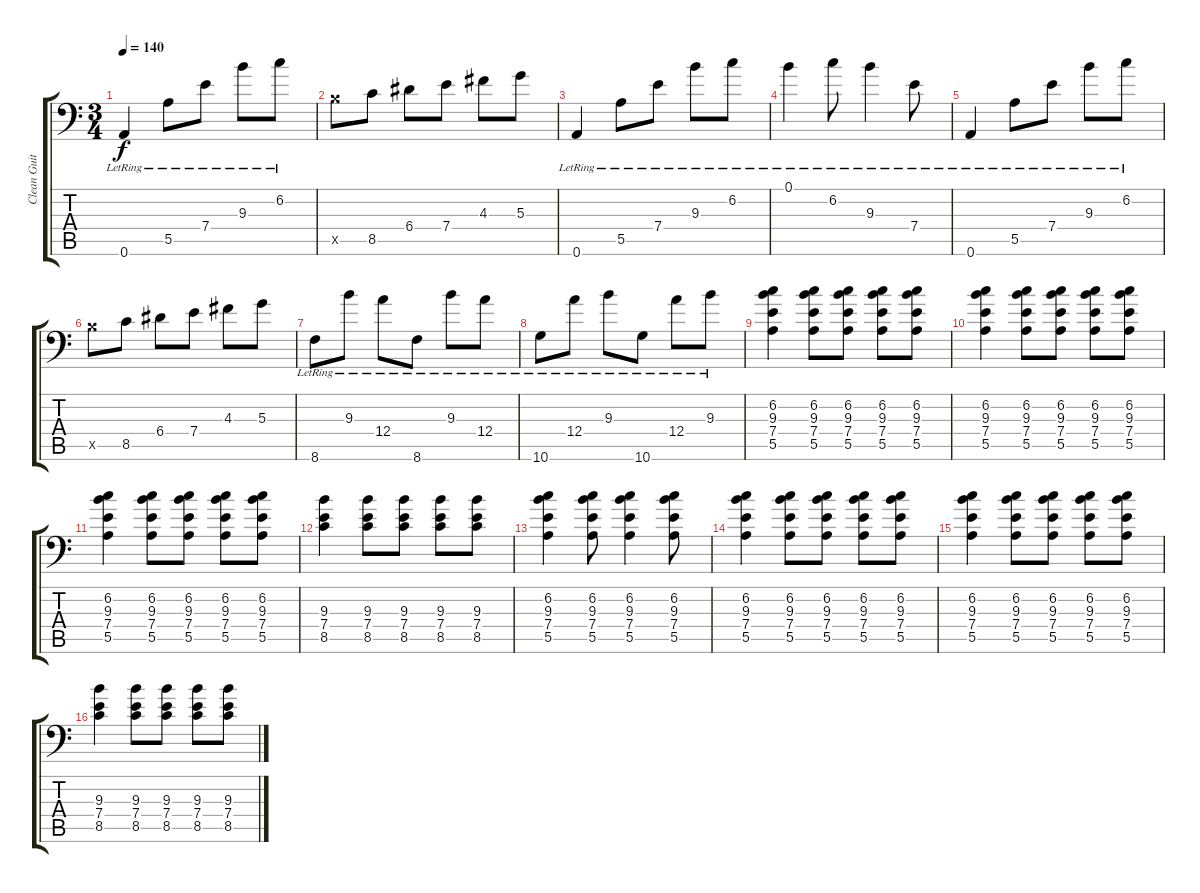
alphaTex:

\track ("Clean Guitar" "Clean Guit") {instrument electricguitarclean}
\staff {score tabs}
\tuning (B3 Gb3 D3 A2 E2 A1) {hide}
\ts (3 4)
\tempo 140
\clef f4
\ks c
0.6{lr}.4{dy f} 5.5{lr}.8 7.4{lr}.8 9.3{lr}.8 6.2{lr}.8 |
7.5{x}.8 8.5.8 6.4.8 7.4.8 4.3.8 5.3.8 |
0.6{lr}.4 5.5{lr}.8 7.4{lr}.8 9.3{lr}.8 6.2{lr}.8 |
0.1{lr}.4 6.2{lr}.8 9.3{lr}.4 7.4{lr}.8 |
0.6{lr}.4 5.5{lr}.8 7.4{lr}.8 9.3{lr}.8 6.2{lr}.8 |
7.5{x}.8 8.5.8 6.4.8 7.4.8 4.3.8 5.3.8 |
8.6{lr}.8 9.3{lr}.8 12.4{lr}.8 8.6{lr}.8 9.3{lr}.8 12.4{lr}.8 |
10.6{lr}.8 12.4{lr}.8 9.3{lr}.8 10.6{lr}.8 12.4{lr}.8 9.3{lr}.8 |
(6.2 9.3 7.4 5.5).4 (6.2 9.3 7.4 5.5).8 (6.2 9.3 7.4 5.5).8 (6.2 9.3 7.4 5.5).8 (6.2 9.3 7.4 5.5).8 |
(6.2 9.3 7.4 5.5).4 (6.2 9.3 7.4 5.5).8 (6.2 9.3 7.4 5.5).8 (6.2 9.3 7.4 5.5).8 (6.2 9.3 7.4 5.5).8 |
(6.2 9.3 7.4 5.5).4 (6.2 9.3 7.4 5.5).8 (6.2 9.3 7.4 5.5).8 (6.2 9.3 7.4 5.5).8 (6.2 9.3 7.4 5.5).8 |
(9.3 7.4 8.5).4 (9.3 7.4 8.5).8 (9.3 7.4 8.5).8 (9.3 7.4 8.5).8 (9.3 7.4 8.5).8 |
(6.2 9.3 7.4 5.5).4 (6.2 9.3 7.4 5.5).8 (6.2 9.3 7.4 5.5).4 (6.2 9.3 7.4 5.5).8 |
(6.2 9.3 7.4 5.5).4 (6.2 9.3 7.4 5.5).8 (6.2 9.3 7.4 5.5).8 (6.2 9.3 7.4 5.5).8 (6.2 9.3 7.4 5.5).8 |
(6.2 9.3 7.4 5.5).4 (6.2 9.3 7.4 5.5).8 (6.2 9.3 7.4 5.5).8 (6.2 9.3 7.4 5.5).8 (6.2 9.3 7.4 5.5).8 |
(9.3 7.4 8.5).4 (9.3 7.4 8.5).8 (9.3 7.4 8.5).8 (9.3 7.4 8.5).8 (9.3 7.4 8.5).8
